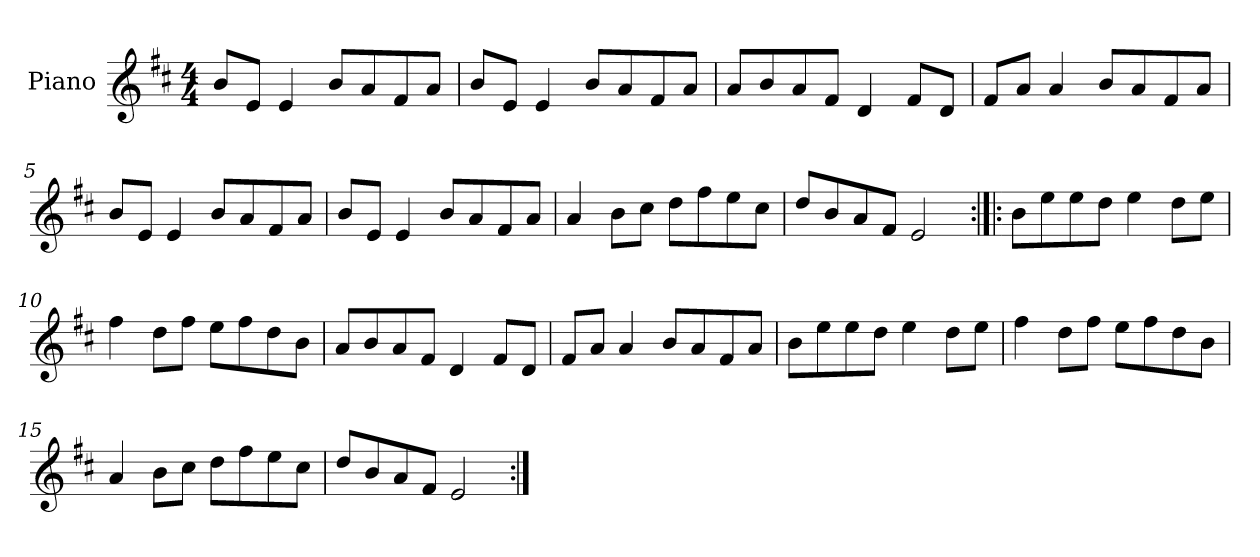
**kern
*part1
*staff1
*I"Piano
*I'Pno
*clefG2
*k[f#c#]
*E:dor
*M4/4
=1
8b/L
8e/J
4e/
8b/L
8a/
8f#/
8a/J
=2
8b/L
8e/J
4e/
8b/L
8a/
8f#/
8a/J
=3
8a/L
8b/
8a/
8f#/J
4d/
8f#/L
8d/J
=4
8f#/L
8a/J
4a/
8b/L
8a/
8f#/
8a/J
=5
8b/L
8e/J
4e/
8b/L
8a/
8f#/
8a/J
=6
8b/L
8e/J
4e/
8b/L
8a/
8f#/
8a/J
=7
4a/
8b\L
8cc#\J
8dd\L
8ff#\
8ee\
8cc#\J
=8
8dd/L
8b/
8a/
8f#/J
2e/
=9:|!|:
8b\L
8ee\
8ee\
8dd\J
4ee\
8dd\L
8ee\J
=10
4ff#\
8dd\L
8ff#\J
8ee\L
8ff#\
8dd\
8b\J
=11
8a/L
8b/
8a/
8f#/J
4d/
8f#/L
8d/J
=12
8f#/L
8a/J
4a/
8b/L
8a/
8f#/
8a/J
=13
8b\L
8ee\
8ee\
8dd\J
4ee\
8dd\L
8ee\J
=14
4ff#\
8dd\L
8ff#\J
8ee\L
8ff#\
8dd\
8b\J
=15
4a/
8b\L
8cc#\J
8dd\L
8ff#\
8ee\
8cc#\J
=16
8dd/L
8b/
8a/
8f#/J
2e/
=:|!
*-
